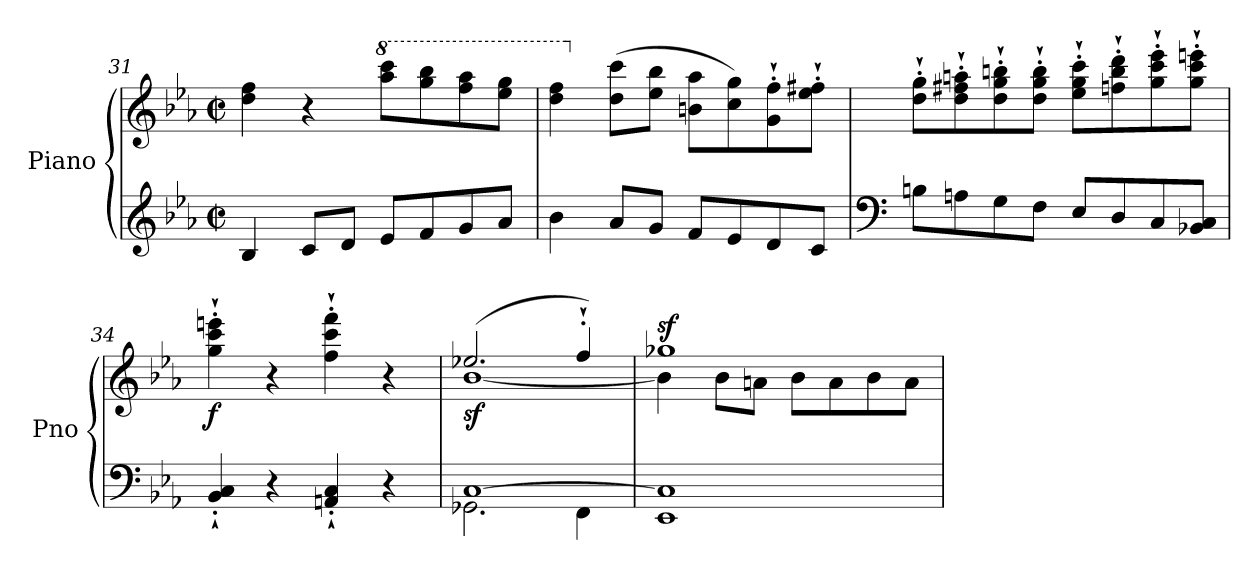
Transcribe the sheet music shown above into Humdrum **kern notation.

**kern	**kern	**dynam
*part1	*part1	*part1
*staff2	*staff1	*staff1/2
*I"Piano	*	*
*I'Pno	*	*
*clefG2	*clefG2	*
*k[b-e-a-]	*k[b-e-a-]	*
*M4/4	*M4/4	*
*met(c|)	*met(c|)	*
=31	=31	=31
4B-/	4dd\ 4ff\	.
8c/L	4r	.
8d/J	.	.
*	*8va	*
8e-/L	8aaa-\ 8cccc\L	.
8f/	8ggg\ 8bbb-\	.
8g/	8fff\ 8aaa-\	.
8a-/J	8eee-\ 8ggg\J	.
=32	=32	=32
4b-\	4ddd\ 4fff\	.
*	*X8va	*
8a-/L	(8dd\ 8ccc\L	.
8g/J	8ee-\ 8bb-\J	.
!	!	!LO:DY:b
8f/L	8bn\ 8aa-\L	other-dynamics
8e-/	8cc\ 8gg\)	.
8d/	8g\`' 8ff\`'	.
8c/J	8ee-\`' 8ff#X\`'J	.
!!LO:LB:g=z
=33	=33	=33
*clefF4	*	*
8Bn\L	8dd\`' 8gg\`'L	.
8An\	8dd\`' 8ff#X\`' 8aan\`'	.
8G\	8dd\`' 8gg\`' 8bbn\`'	.
8F\J	8dd\`' 8gg\`' 8bb\`'J	.
8E-/L	8ee-\`' 8gg\`' 8ccc\`'L	.
8D/	8ffn\`' 8bb\`' 8ddd\`'	.
8C/	8gg\`' 8ccc\`' 8eee-\`'	.
8BB-X/ 8C/J	8gg\`' 8ccc\`' 8eeen\`'J	.
!!LO:LB:g=z
=34	=34	=34
!	!	!LO:DY:b
4BB-/`' 4C/`'	4gg\`' 4ccc\`' 4eeen\`'	f
4r	4r	.
4AAn/`' 4C/`'	4ff\`' 4ccc\`' 4fff\`'	.
4r	4r	.
=35	=35	=35
*^	*^	*
!	!	!	!	!LO:DY:b
[1C	2.GG-X\	(>2.ee-X/	[1b-	sf
.	4FF\	4ff`'/)	.	.
=36	=36	=36	=36	=36
!	!	!	!	!LO:DY:a
*v	*v	*	*	*
1EE- 1C]	1gg-X	4b-\]	sf
.	.	8b-\L	.
.	.	8an\J	.
.	.	8b-\L	.
.	.	8a\	.
.	.	8b-\	.
.	.	8a\J	.
*	*v	*v	*
=	=	=
*-	*-	*-
